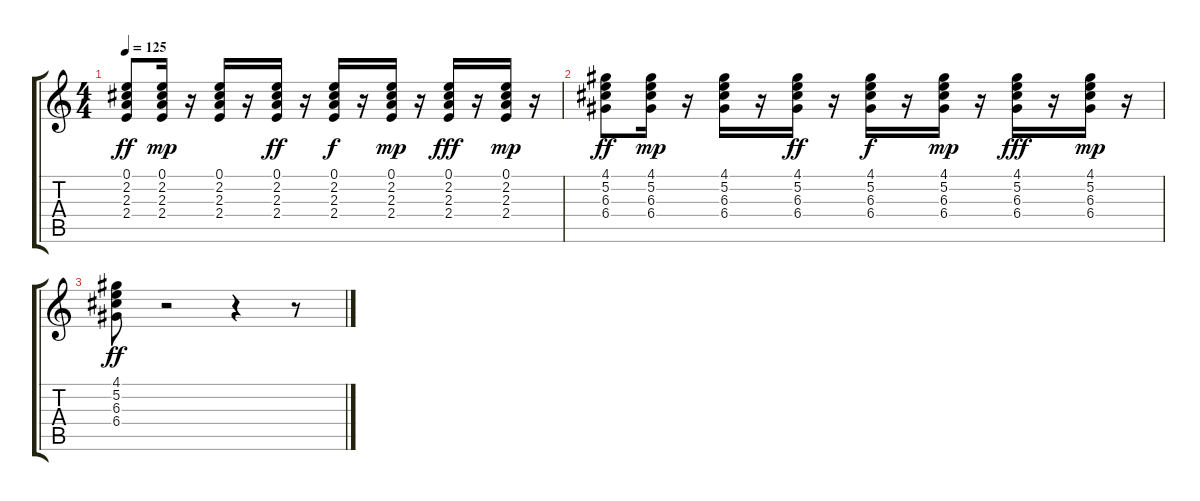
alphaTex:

\track "" {instrument acousticguitarsteel}
\staff {score tabs}
\tuning (E4 B3 G3 D3 A2 E2) {hide}
\ts (4 4)
\tempo 125
\clef g2
\ks c
(0.1 2.2 2.3 2.4).8{dy ff} (0.1 2.2 2.3 2.4).16{dy mp} r.16 (0.1 2.2 2.3 2.4).16 r.16 (0.1 2.2 2.3 2.4).16{dy ff} r.16 (0.1 2.2 2.3 2.4).16{dy f} r.16 (0.1 2.2 2.3 2.4).16{dy mp} r.16 (0.1 2.2 2.3 2.4).16{dy fff} r.16 (0.1 2.2 2.3 2.4).16{dy mp} r.16 |
(4.1 5.2 6.3 6.4).8{dy ff} (4.1 5.2 6.3 6.4).16{dy mp} r.16 (4.1 5.2 6.3 6.4).16 r.16 (4.1 5.2 6.3 6.4).16{dy ff} r.16 (4.1 5.2 6.3 6.4).16{dy f} r.16 (4.1 5.2 6.3 6.4).16{dy mp} r.16 (4.1 5.2 6.3 6.4).16{dy fff} r.16 (4.1 5.2 6.3 6.4).16{dy mp} r.16 |
(4.1 5.2 6.3 6.4).8{dy ff} r.2 r.4 r.8
